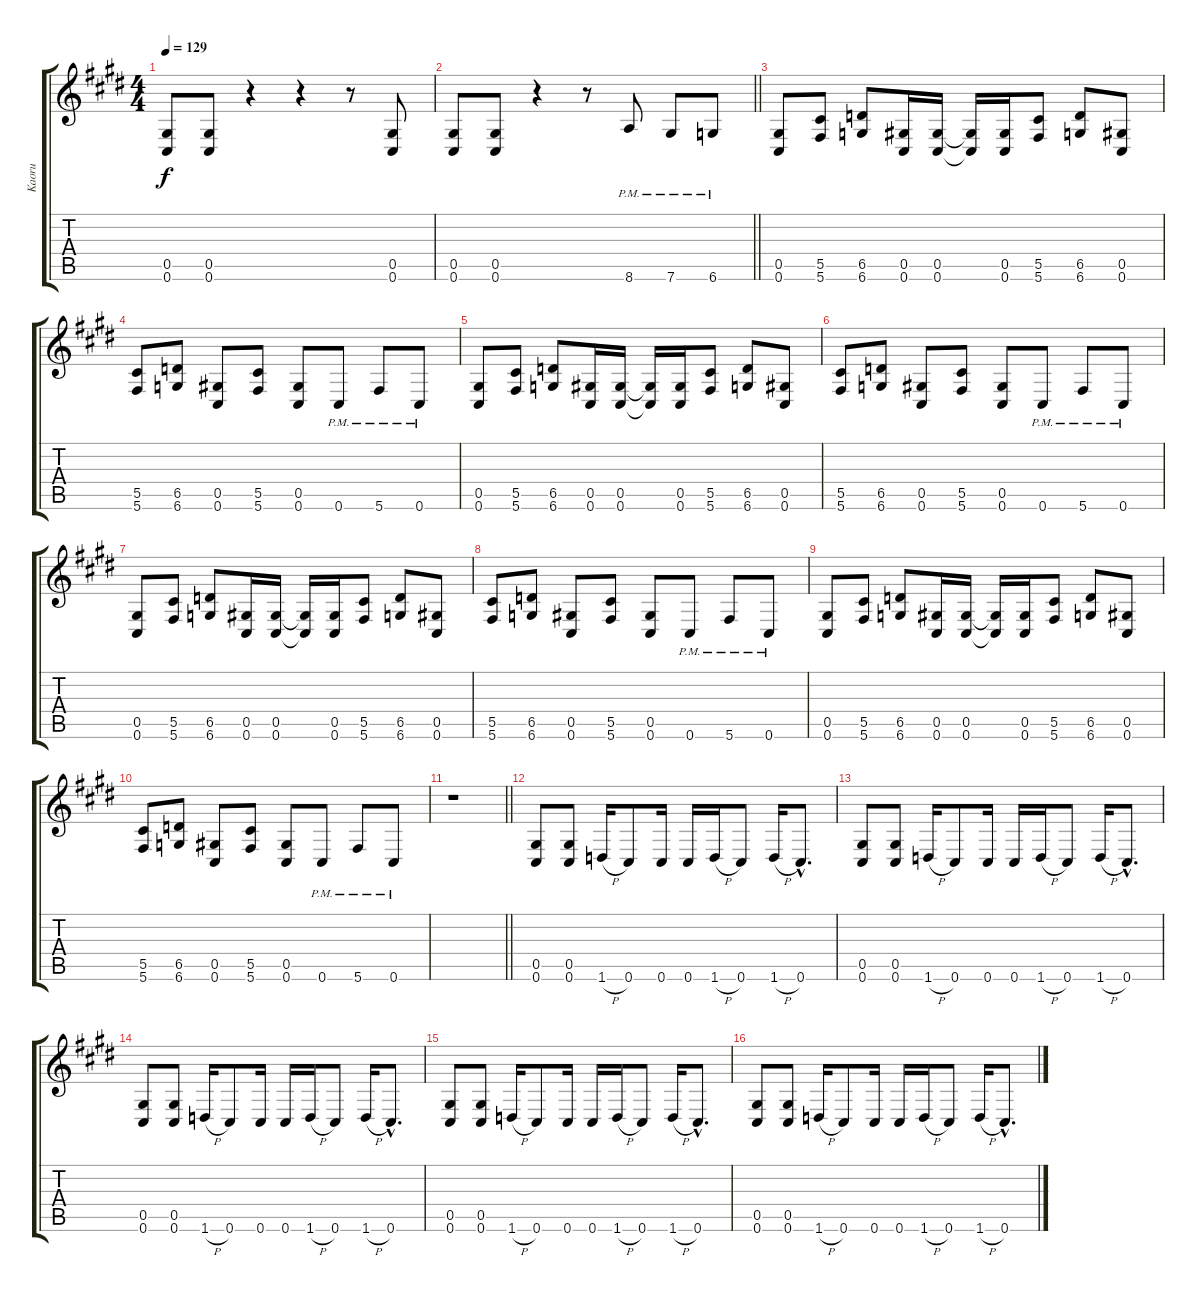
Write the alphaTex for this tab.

\track ("Kaoru" "Kaoru") {instrument distortionguitar}
\staff {score tabs}
\tuning (Eb4 Bb3 Gb3 Db3 Ab2 Db2) {hide}
\ts (4 4)
\tempo 129
\clef g2
\ks e
(0.5 0.6).8{dy f} (0.5 0.6).8 r.4 r.4 r.8 (0.5 0.6).8 |
\barLineRight lightlight
(0.5 0.6).8 (0.5 0.6).8 r.4 r.8 8.6{pm}.8 7.6{pm}.8 6.6{pm}.8 |
(0.5 0.6).8 (5.5 5.6).8 (6.5 6.6).8 (0.5 0.6).16 (0.5 0.6).16 (0.5{t} 0.6{t}).16 (0.5 0.6).16 (5.5 5.6).8 (6.5 6.6).8 (0.5 0.6).8 |
(5.5 5.6).8 (6.5 6.6).8 (0.5 0.6).8 (5.5 5.6).8 (0.5 0.6).8 0.6{pm}.8 5.6{pm}.8 0.6{pm}.8 |
(0.5 0.6).8 (5.5 5.6).8 (6.5 6.6).8 (0.5 0.6).16 (0.5 0.6).16 (0.5{t} 0.6{t}).16 (0.5 0.6).16 (5.5 5.6).8 (6.5 6.6).8 (0.5 0.6).8 |
(5.5 5.6).8 (6.5 6.6).8 (0.5 0.6).8 (5.5 5.6).8 (0.5 0.6).8 0.6{pm}.8 5.6{pm}.8 0.6{pm}.8 |
(0.5 0.6).8 (5.5 5.6).8 (6.5 6.6).8 (0.5 0.6).16 (0.5 0.6).16 (0.5{t} 0.6{t}).16 (0.5 0.6).16 (5.5 5.6).8 (6.5 6.6).8 (0.5 0.6).8 |
(5.5 5.6).8 (6.5 6.6).8 (0.5 0.6).8 (5.5 5.6).8 (0.5 0.6).8 0.6{pm}.8 5.6{pm}.8 0.6{pm}.8 |
(0.5 0.6).8 (5.5 5.6).8 (6.5 6.6).8 (0.5 0.6).16 (0.5 0.6).16 (0.5{t} 0.6{t}).16 (0.5 0.6).16 (5.5 5.6).8 (6.5 6.6).8 (0.5 0.6).8 |
(5.5 5.6).8 (6.5 6.6).8 (0.5 0.6).8 (5.5 5.6).8 (0.5 0.6).8 0.6{pm}.8 5.6{pm}.8 0.6{pm}.8 |
\barLineRight lightlight
r.1 |
(0.5 0.6).8 (0.5 0.6).8 1.6{h}.16 0.6.8 0.6.16 0.6.16 1.6{h}.16 0.6.8 1.6{h}.16 0.6{hac}.8{d} |
(0.5 0.6).8 (0.5 0.6).8 1.6{h}.16 0.6.8 0.6.16 0.6.16 1.6{h}.16 0.6.8 1.6{h}.16 0.6{hac}.8{d} |
(0.5 0.6).8 (0.5 0.6).8 1.6{h}.16 0.6.8 0.6.16 0.6.16 1.6{h}.16 0.6.8 1.6{h}.16 0.6{hac}.8{d} |
(0.5 0.6).8 (0.5 0.6).8 1.6{h}.16 0.6.8 0.6.16 0.6.16 1.6{h}.16 0.6.8 1.6{h}.16 0.6{hac}.8{d} |
(0.5 0.6).8 (0.5 0.6).8 1.6{h}.16 0.6.8 0.6.16 0.6.16 1.6{h}.16 0.6.8 1.6{h}.16 0.6{hac}.8{d}
